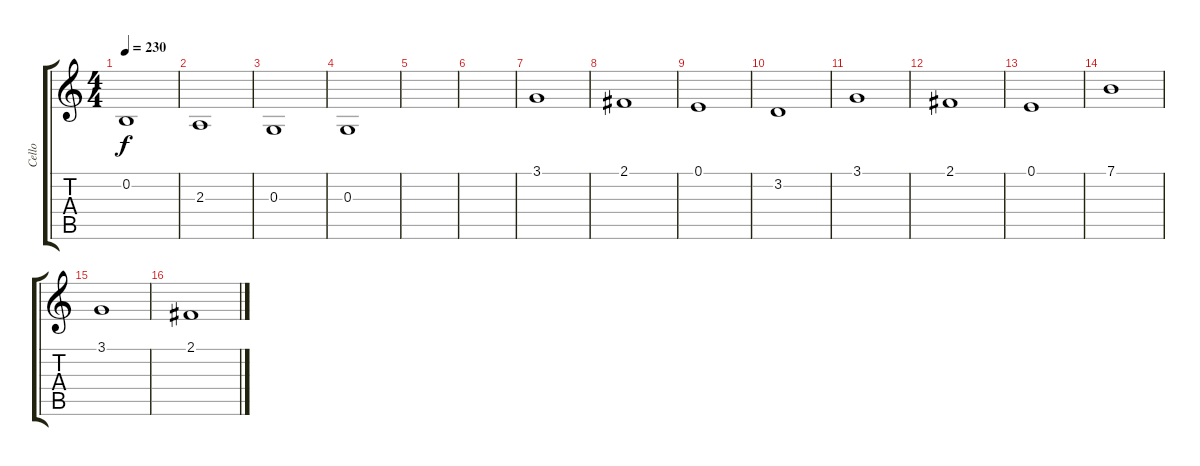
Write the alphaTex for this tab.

\track ("Cello" "Cello") {instrument cello}
\staff {score tabs}
\tuning (E4 B3 G3 D3 A2 E2) {hide}
\ts (4 4)
\tempo 230
\clef g2
\ks c
0.2{t}.1{dy f} |
2.3.1 |
0.3.1 |
0.3.1 |
|
|
3.1.1 |
2.1.1 |
0.1.1 |
3.2.1 |
3.1.1 |
2.1.1 |
0.1.1 |
7.1.1 |
3.1.1 |
2.1.1
